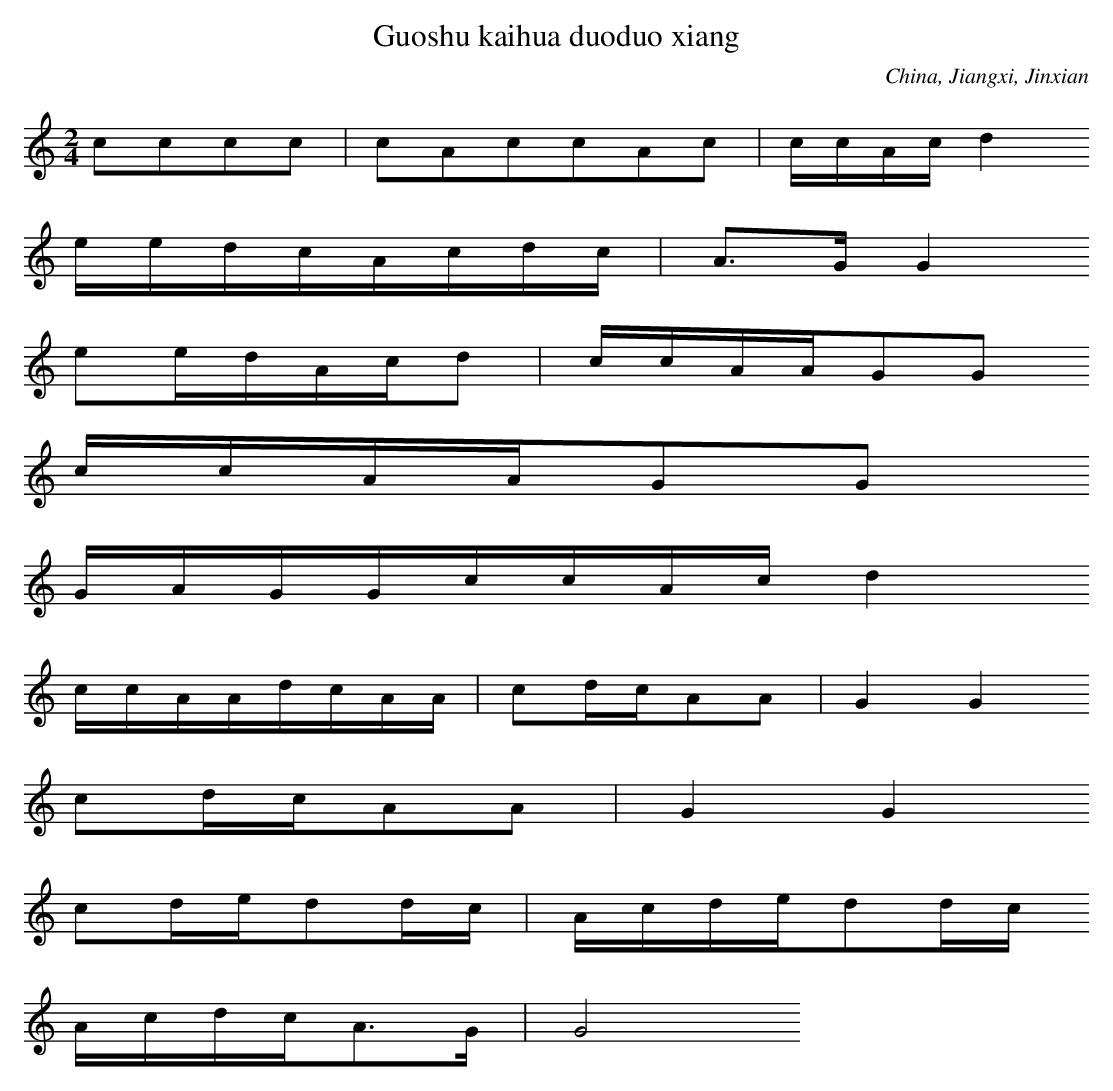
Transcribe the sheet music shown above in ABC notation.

X:1
T: Guoshu kaihua duoduo xiang
O: China, Jiangxi, Jinxian
M: 2/4
L: 1/16
K: C
c2c2c2c2 | c2A2c2c2A2c2 | ccAcd4
eedcAcdc | A3GG4
e2edAcd2 | ccAAG2G2
ccAAG2G2
GAGGccAcd4
ccAAdcAA | c2dcA2A2 | G4G4
c2dcA2A2 | G4G4
c2ded2dc | Acded2dc
AcdcA3G | G8
